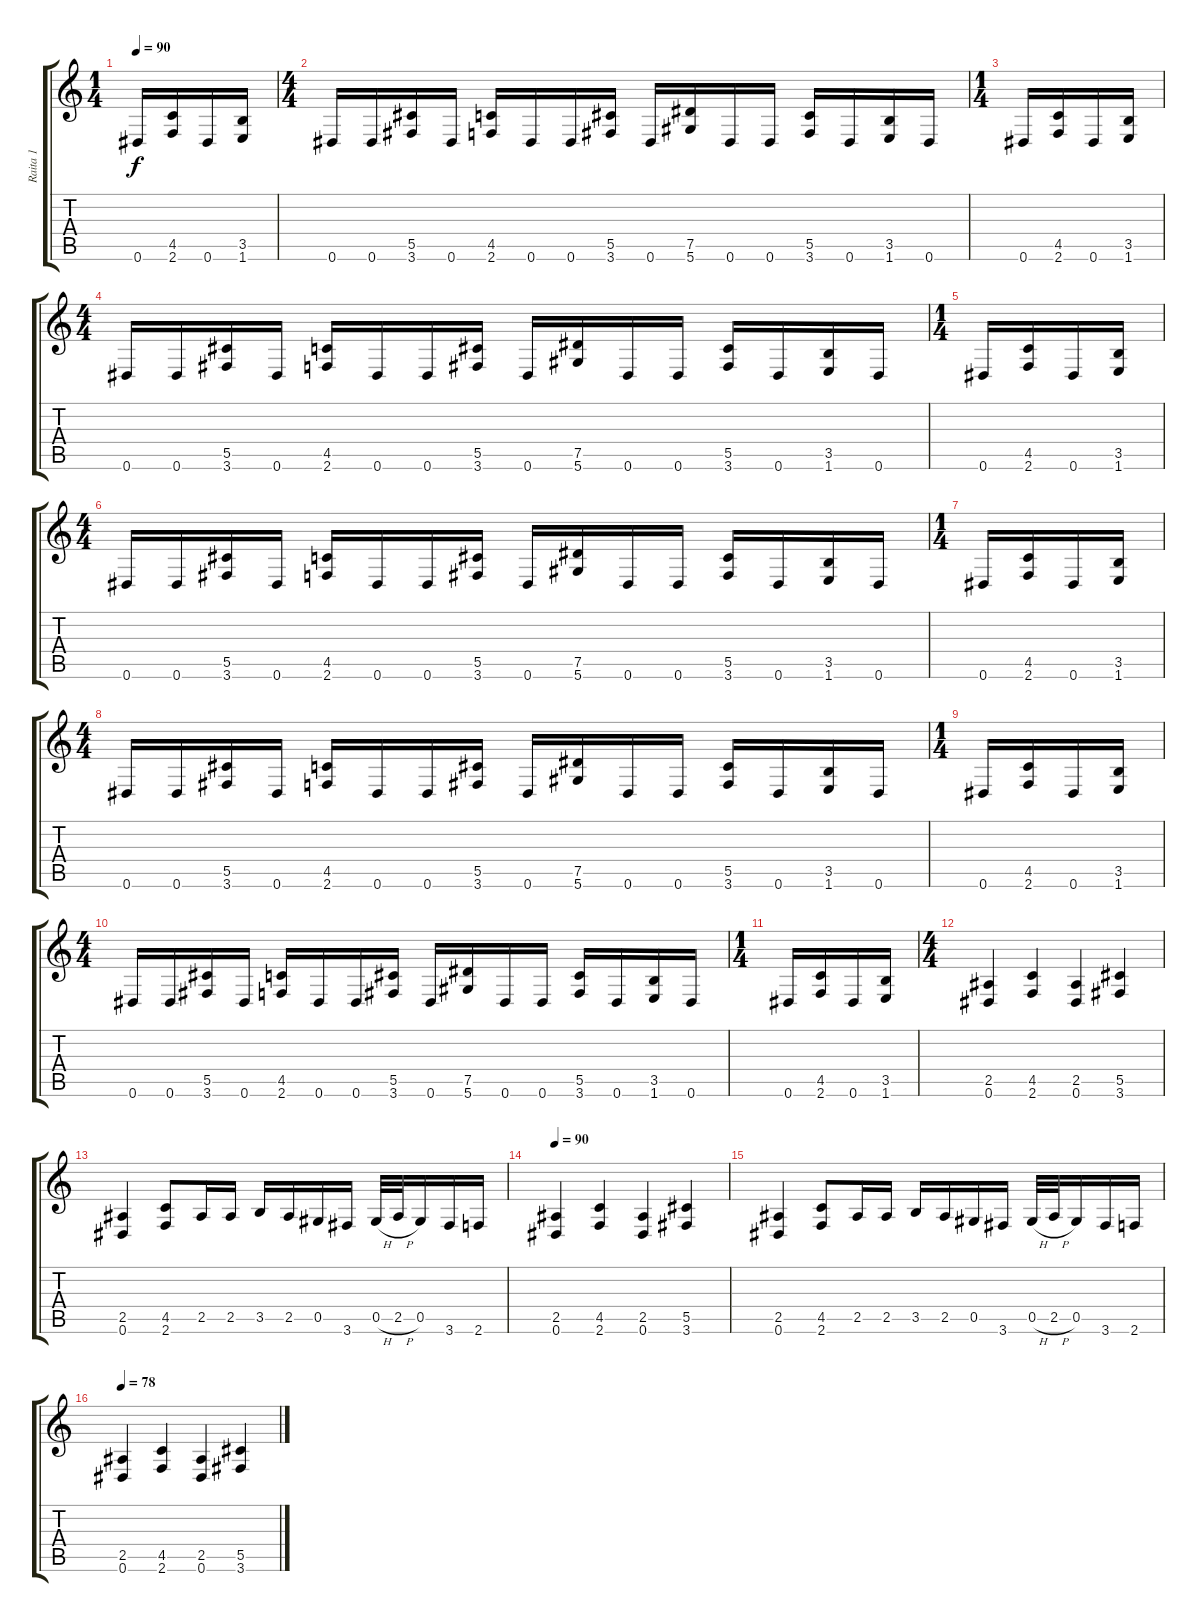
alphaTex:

\track ("Raita 1" "Raita 1") {instrument overdrivenguitar}
\staff {score tabs}
\tuning (Eb4 Bb3 Gb3 Db3 Ab2 Eb2) {hide}
\ts (1 4)
\tempo 90
\clef g2
\ks c
0.6.16{dy f} (4.5 2.6).16 0.6.16 (3.5 1.6).16 |
\ts (4 4)
0.6.16 0.6.16 (5.5 3.6).16 0.6.16 (4.5 2.6).16 0.6.16 0.6.16 (5.5 3.6).16 0.6.16 (7.5 5.6).16 0.6.16 0.6.16 (5.5 3.6).16 0.6.16 (3.5 1.6).16 0.6.16 |
\ts (1 4)
0.6.16 (4.5 2.6).16 0.6.16 (3.5 1.6).16 |
\ts (4 4)
0.6.16 0.6.16 (5.5 3.6).16 0.6.16 (4.5 2.6).16 0.6.16 0.6.16 (5.5 3.6).16 0.6.16 (7.5 5.6).16 0.6.16 0.6.16 (5.5 3.6).16 0.6.16 (3.5 1.6).16 0.6.16 |
\ts (1 4)
0.6.16 (4.5 2.6).16 0.6.16 (3.5 1.6).16 |
\ts (4 4)
0.6.16 0.6.16 (5.5 3.6).16 0.6.16 (4.5 2.6).16 0.6.16 0.6.16 (5.5 3.6).16 0.6.16 (7.5 5.6).16 0.6.16 0.6.16 (5.5 3.6).16 0.6.16 (3.5 1.6).16 0.6.16 |
\ts (1 4)
0.6.16 (4.5 2.6).16 0.6.16 (3.5 1.6).16 |
\ts (4 4)
0.6.16 0.6.16 (5.5 3.6).16 0.6.16 (4.5 2.6).16 0.6.16 0.6.16 (5.5 3.6).16 0.6.16 (7.5 5.6).16 0.6.16 0.6.16 (5.5 3.6).16 0.6.16 (3.5 1.6).16 0.6.16 |
\ts (1 4)
0.6.16 (4.5 2.6).16 0.6.16 (3.5 1.6).16 |
\ts (4 4)
0.6.16 0.6.16 (5.5 3.6).16 0.6.16 (4.5 2.6).16 0.6.16 0.6.16 (5.5 3.6).16 0.6.16 (7.5 5.6).16 0.6.16 0.6.16 (5.5 3.6).16 0.6.16 (3.5 1.6).16 0.6.16 |
\ts (1 4)
0.6.16 (4.5 2.6).16 0.6.16 (3.5 1.6).16 |
\ts (4 4)
(2.5 0.6).4 (4.5 2.6).4 (2.5 0.6).4 (5.5 3.6).4 |
(2.5 0.6).4 (4.5 2.6).8 2.5.16 2.5.16 3.5.16 2.5.16 0.5.16 3.6.16 0.5{h}.32 2.5{h}.32 0.5.16 3.6.16 2.6.16 |
\tempo 90
(2.5 0.6).4 (4.5 2.6).4 (2.5 0.6).4 (5.5 3.6).4 |
(2.5 0.6).4 (4.5 2.6).8 2.5.16 2.5.16 3.5.16 2.5.16 0.5.16 3.6.16 0.5{h}.32 2.5{h}.32 0.5.16 3.6.16 2.6.16 |
\tempo 78
(2.5 0.6).4 (4.5 2.6).4 (2.5 0.6).4 (5.5 3.6).4
